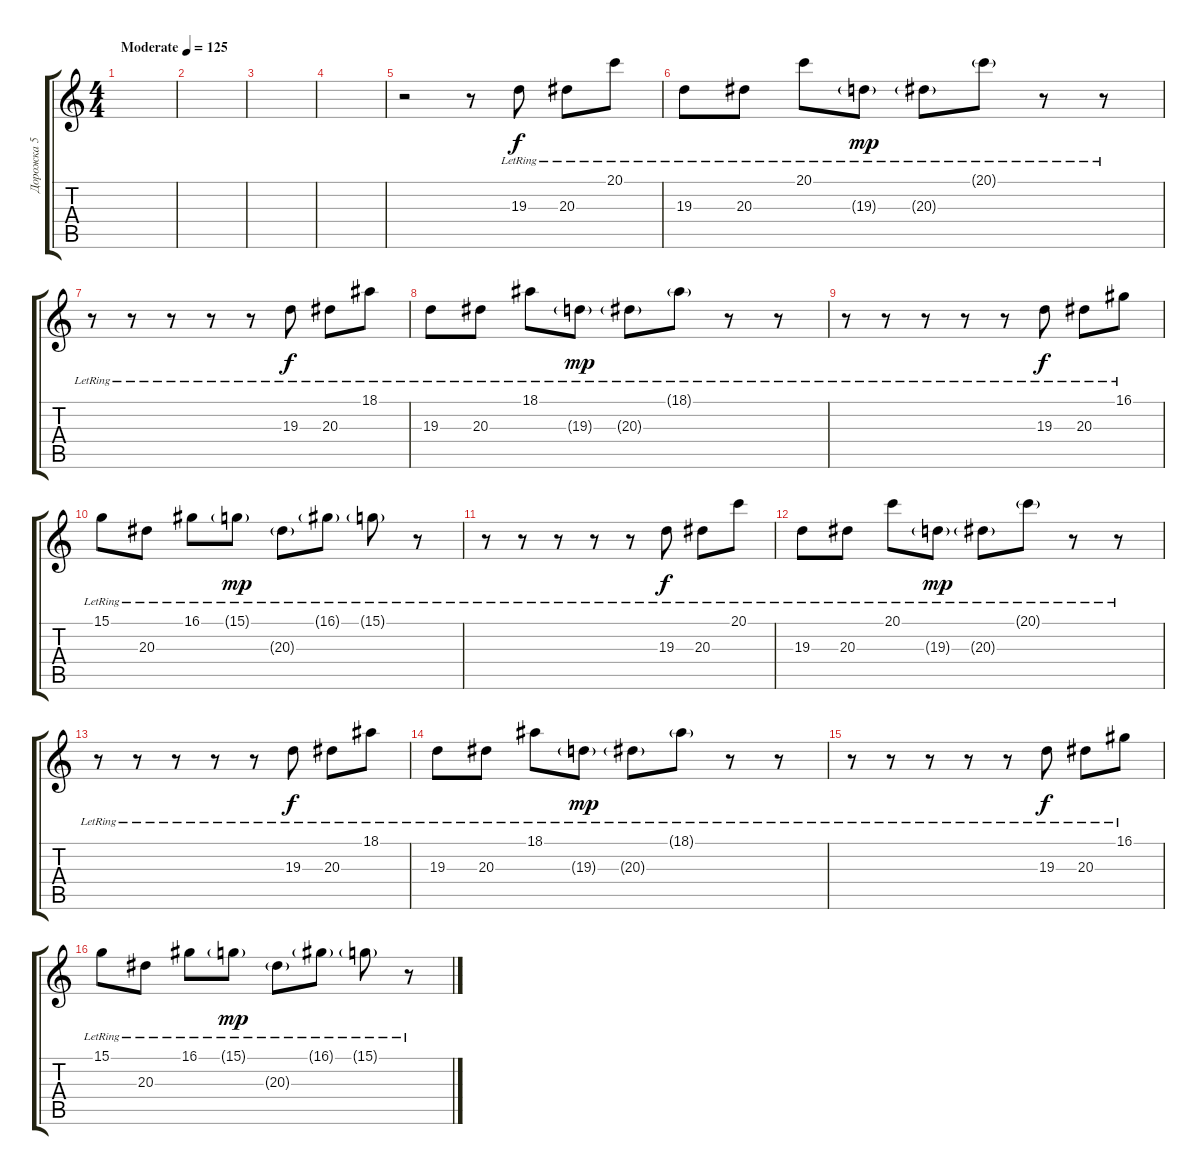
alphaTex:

\track ("Дорожка 5" "Дорожка 5") {instrument electricgrandpiano}
\staff {score tabs}
\tuning (E4 B3 G3 D3 A2 E2) {hide}
\ts (4 4)
\tempo (125 "Moderate")
\clef g2
\ks c
|
|
|
|
r.2 r.8 19.3{lr}.8 20.3{lr}.8 20.1{lr}.8 |
19.3{lr}.8 20.3{lr}.8 20.1{lr}.8 19.3{g lr}.8{dy mp} 20.3{g lr}.8 20.1{g lr}.8 r.8 r.8 |
r.8 r.8 r.8 r.8 r.8 19.3{lr}.8{dy f} 20.3{lr}.8 18.1{lr}.8 |
19.3{lr}.8 20.3{lr}.8 18.1{lr}.8 19.3{g lr}.8{dy mp} 20.3{g lr}.8 18.1{g lr}.8 r.8 r.8 |
r.8 r.8 r.8 r.8 r.8 19.3{lr}.8{dy f} 20.3{lr}.8 16.1{lr}.8 |
15.1{lr}.8 20.3{lr}.8 16.1{lr}.8 15.1{g lr}.8{dy mp} 20.3{g lr}.8 16.1{g lr}.8 15.1{g lr}.8 r.8 |
r.8 r.8 r.8 r.8 r.8 19.3{lr}.8{dy f} 20.3{lr}.8 20.1{lr}.8 |
19.3{lr}.8 20.3{lr}.8 20.1{lr}.8 19.3{g lr}.8{dy mp} 20.3{g lr}.8 20.1{g lr}.8 r.8 r.8 |
r.8 r.8 r.8 r.8 r.8 19.3{lr}.8{dy f} 20.3{lr}.8 18.1{lr}.8 |
19.3{lr}.8 20.3{lr}.8 18.1{lr}.8 19.3{g lr}.8{dy mp} 20.3{g lr}.8 18.1{g lr}.8 r.8 r.8 |
r.8 r.8 r.8 r.8 r.8 19.3{lr}.8{dy f} 20.3{lr}.8 16.1{lr}.8 |
15.1{lr}.8 20.3{lr}.8 16.1{lr}.8 15.1{g lr}.8{dy mp} 20.3{g lr}.8 16.1{g lr}.8 15.1{g lr}.8 r.8
